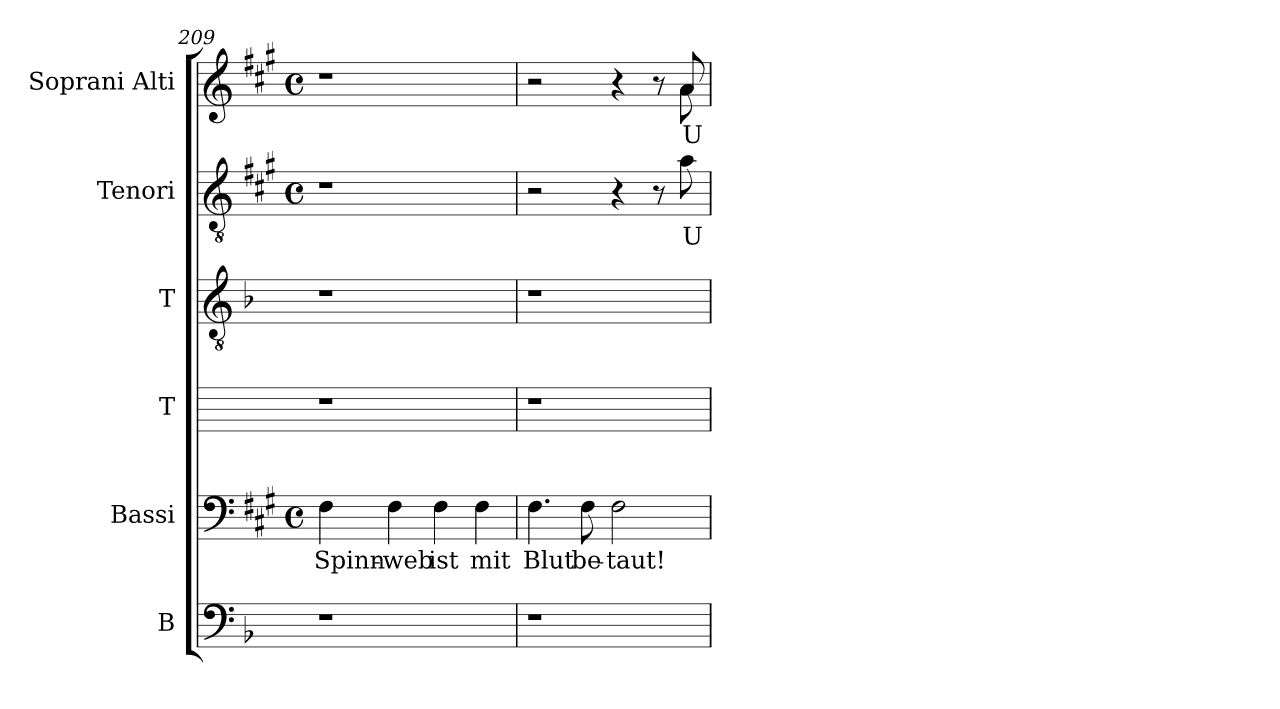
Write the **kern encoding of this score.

**kern	**kern	**text	**kern	**kern	**kern	**text	**kern	**text
*part6	*part5	*part5	*part4	*part3	*part2	*part2	*part1	*part1
*staff6	*staff5	*staff5	*staff4	*staff3	*staff2	*staff2	*staff1	*staff1
*I"B	*I"Bassi	*	*I"T	*I"T	*I"Tenori	*	*I"Soprani  Alti	*
*I'B	*I'B	*	*I'T	*I'T	*I'T	*	*I'S  A	*
*clefF4	*clefF4	*	*	*clefGv2	*clefGv2	*	*clefG2	*
*k[b-]	*k[f#c#g#]	*	*	*k[b-]	*k[f#c#g#]	*	*k[f#c#g#]	*
*F:	*A:	*	*	*F:	*A:	*	*A:	*
*	*M4/4	*	*	*	*M4/4	*	*M4/4	*
*	*met(c)	*	*	*	*met(c)	*	*met(c)	*
=209	=209	=209	=209	=209	=209	=209	=209	=209
!	!	!LO:LY:b:cj	!	!	!	!	!	!
1r	4F#\	Spinn-	1r	1r	1r	.	1r	.
!	!	!LO:LY:b:rj	!	!	!	!	!	!
.	4F#\	-web	.	.	.	.	.	.
!	!	!LO:LY:b:cj	!	!	!	!	!	!
.	4F#\	ist	.	.	.	.	.	.
!	!	!LO:LY:b:cj	!	!	!	!	!	!
.	4F#\	mit	.	.	.	.	.	.
!!LO:LB:g=z
=210	=210	=210	=210	=210	=210	=210	=210	=210
!	!	!LO:LY:b:cj	!	!	!	!	!	!
*	*	*	*	*	*	*	*^	*
1r	4.F#\	Blut	1r	1r	2r	.	2..ryy	2r	.
!	!	!LO:LY:b	!	!	!	!	!	!	!
.	8F#\	be-	.	.	.	.	.	.	.
!	!	!LO:LY:b:cj	!	!	!	!	!	!	!
.	2F#\	-taut!	.	.	4r	.	.	4r	.
.	.	.	.	.	8r	.	.	8r	.
!	!	!	!	!	!	!LO:LY:b:cj	!	!	!LO:LY:b:cj
.	.	.	.	.	8a\	U-	8a/	8a\	U-
*	*	*	*	*	*	*	*v	*v	*
=	=	=	=	=	=	=	=	=
*-	*-	*-	*-	*-	*-	*-	*-	*-
